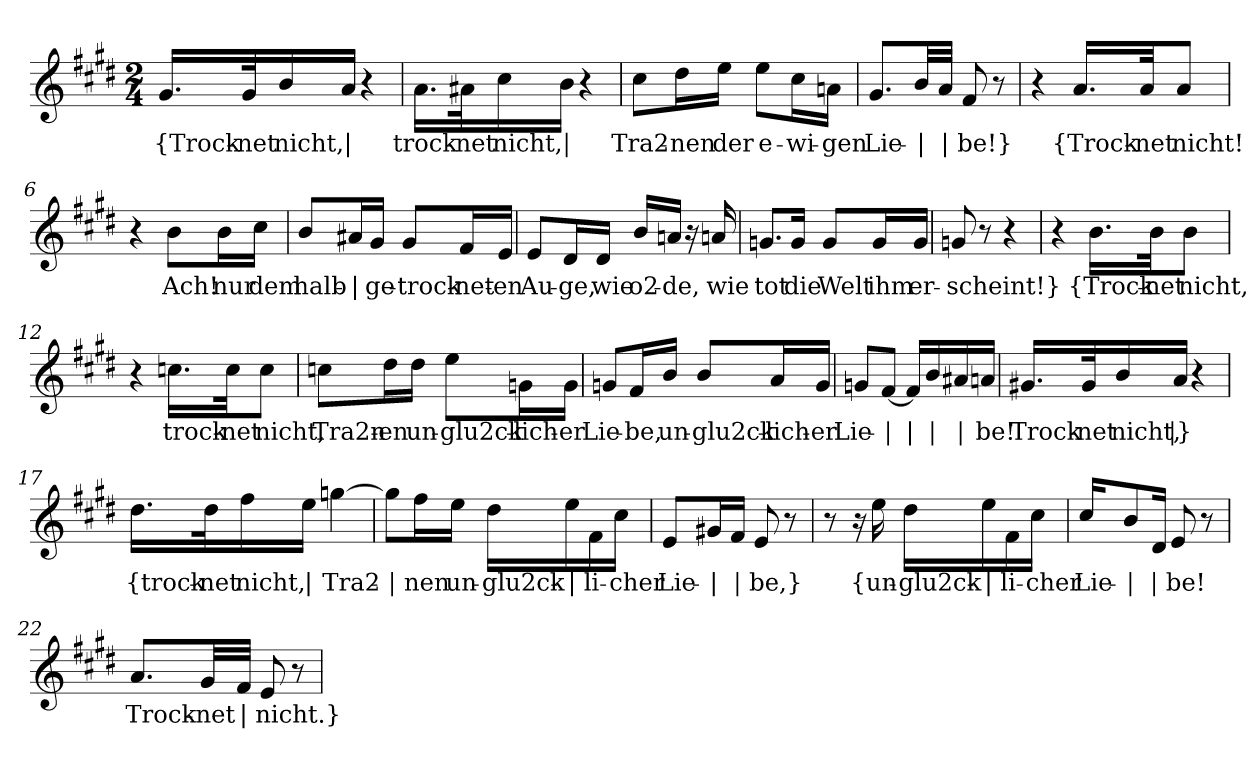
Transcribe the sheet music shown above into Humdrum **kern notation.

**kern	**text
*part1	*part1
*staff1	*staff1
*clefG2	*
*k[f#c#g#d#]	*
*M2/4	*
=1	=1
!	!LO:LY:b
16.g#/LL	{Trock-
!	!LO:LY:b
32g#/K	-net
!	!LO:LY:b
16b/	nicht,
!	!LO:LY:b
16a/JJ	|
4r	.
=2	=2
!	!LO:LY:b
16.a\LL	trock-
!	!LO:LY:b
32a#X\K	-net
!	!LO:LY:b
16cc#\	nicht,
!	!LO:LY:b
16b\JJ	|
4r	.
=3	=3
!	!LO:LY:b
8cc#\L	Tra2-
!	!LO:LY:b
16dd#\L	-nen
!	!LO:LY:b
16ee\JJ	der
!	!LO:LY:b
8ee\L	e-
!	!LO:LY:b
16cc#\L	-wi-
!	!LO:LY:b
16an\JJ	-gen
=4	=4
!	!LO:LY:b
8.g#/L	Lie-
!	!LO:LY:b
32b/LL	|
!	!LO:LY:b
32a/JJJ	|
!	!LO:LY:b
8f#/	-be!}
8r	.
=5	=5
4r	.
!	!LO:LY:b
16.a/LL	{Trock-
!	!LO:LY:b
32a/JK	-net
!	!LO:LY:b
8a/J	nicht!
!!LO:LB:g=z
=6	=6
4r	.
!	!LO:LY:b
8b\L	Ach!
!	!LO:LY:b
16b\L	nur
!	!LO:LY:b
16cc#\JJ	dem
=7	=7
!	!LO:LY:b
8b/L	halb-
!	!LO:LY:b
16a#X/L	|
!	!LO:LY:b
16g#/JJ	-ge-
!	!LO:LY:b
8g#/L	-trock-
!	!LO:LY:b
16f#/L	-net-
!	!LO:LY:b
16e/JJ	-en
=8	=8
!	!LO:LY:b
8e/L	Au-
!	!LO:LY:b
16d#/L	-ge,
!	!LO:LY:b
16d#/JJ	wie
!	!LO:LY:b
16b/LL	o2-
!	!LO:LY:b
16an/JJ	-de,
16r	.
!	!LO:LY:b
16an/	wie
=9	=9
!	!LO:LY:b
8.gn/L	tot
!	!LO:LY:b
16g/Jk	die
!	!LO:LY:b
8g/L	Welt
!	!LO:LY:b
16g/L	ihm
!	!LO:LY:b
16g/JJ	er-
=10	=10
!	!LO:LY:b
8gn/	-scheint!}
8r	.
4r	.
!!LO:LB:g=z
=11	=11
4r	.
!	!LO:LY:b
16.b\LL	{Trock-
!	!LO:LY:b
32b\JK	-net
!	!LO:LY:b
8b\J	nicht,
=12	=12
4r	.
!	!LO:LY:b
16.ccn\LL	trock-
!	!LO:LY:b
32cc\JK	-net
!	!LO:LY:b
8cc\J	nicht,
=13	=13
!	!LO:LY:b
8ccn\L	Tra2n-
!	!LO:LY:b
16dd#\L	-en
!	!LO:LY:b
16dd#\JJ	un-
!	!LO:LY:b
8ee\L	-glu2ck-
!	!LO:LY:b
16gn\L	-lich-
!	!LO:LY:b
16g\JJ	-er
=14	=14
!	!LO:LY:b
8gn/L	Lie-
!	!LO:LY:b
16f#/L	-be,
!	!LO:LY:b
16b/JJ	un-
!	!LO:LY:b
8b/L	-glu2ck-
!	!LO:LY:b
16a/L	-lich-
!	!LO:LY:b
16g/JJ	-er
!!LO:LB:g=z
=15	=15
!	!LO:LY:b
8gn/L	Lie-
!	!LO:LY:b
[8f#/J	|
!	!LO:LY:b
16f#/LL]	|
!	!LO:LY:b
16b/	|
!	!LO:LY:b
16a#X/	|
!	!LO:LY:b
16an/JJ	-be!
=16	=16
!	!LO:LY:b
16.g#X/LL	Trock-
!	!LO:LY:b
32g#/K	-net
!	!LO:LY:b
16b/	nicht,
!	!LO:LY:b
16a/JJ	|}
4r	.
=17	=17
!	!LO:LY:b
16.dd#\LL	{trock-
!	!LO:LY:b
32dd#\K	-net
!	!LO:LY:b
16ff#\	nicht,
!	!LO:LY:b
16ee\JJ	|
!	!LO:LY:b
[4ggn\	Tra2-
=18	=18
!	!LO:LY:b
8gg\L]	|
!	!LO:LY:b
16ff#\L	-nen
!	!LO:LY:b
16ee\JJ	un-
!	!LO:LY:b
16dd#\LL	-glu2ck-
!	!LO:LY:b
16ee\	|
!	!LO:LY:b
16f#\	-li-
!	!LO:LY:b
16cc#\JJ	-cher
!!LO:LB:g=z
=19	=19
!	!LO:LY:b
8e/L	Lie-
!	!LO:LY:b
16g#X/L	|
!	!LO:LY:b
16f#/JJ	|
!	!LO:LY:b
8e/	-be,}
8r	.
=20	=20
8r	.
16r	.
!	!LO:LY:b
16ee\	{un-
!	!LO:LY:b
16dd#\LL	-glu2ck-
!	!LO:LY:b
16ee\	|
!	!LO:LY:b
16f#\	-li-
!	!LO:LY:b
16cc#\JJ	-cher
=21	=21
!	!LO:LY:b
16cc#/KL	Lie-
!	!LO:LY:b
8b/	|
!	!LO:LY:b
16d#/Jk	|
!	!LO:LY:b
8e/	-be!
8r	.
=22	=22
!	!LO:LY:b
8.a/L	Trock-
!	!LO:LY:b
32g#/LL	-net
!	!LO:LY:b
32f#/JJJ	|
!	!LO:LY:b
8e/	nicht.}
8r	.
=	=
*-	*-
